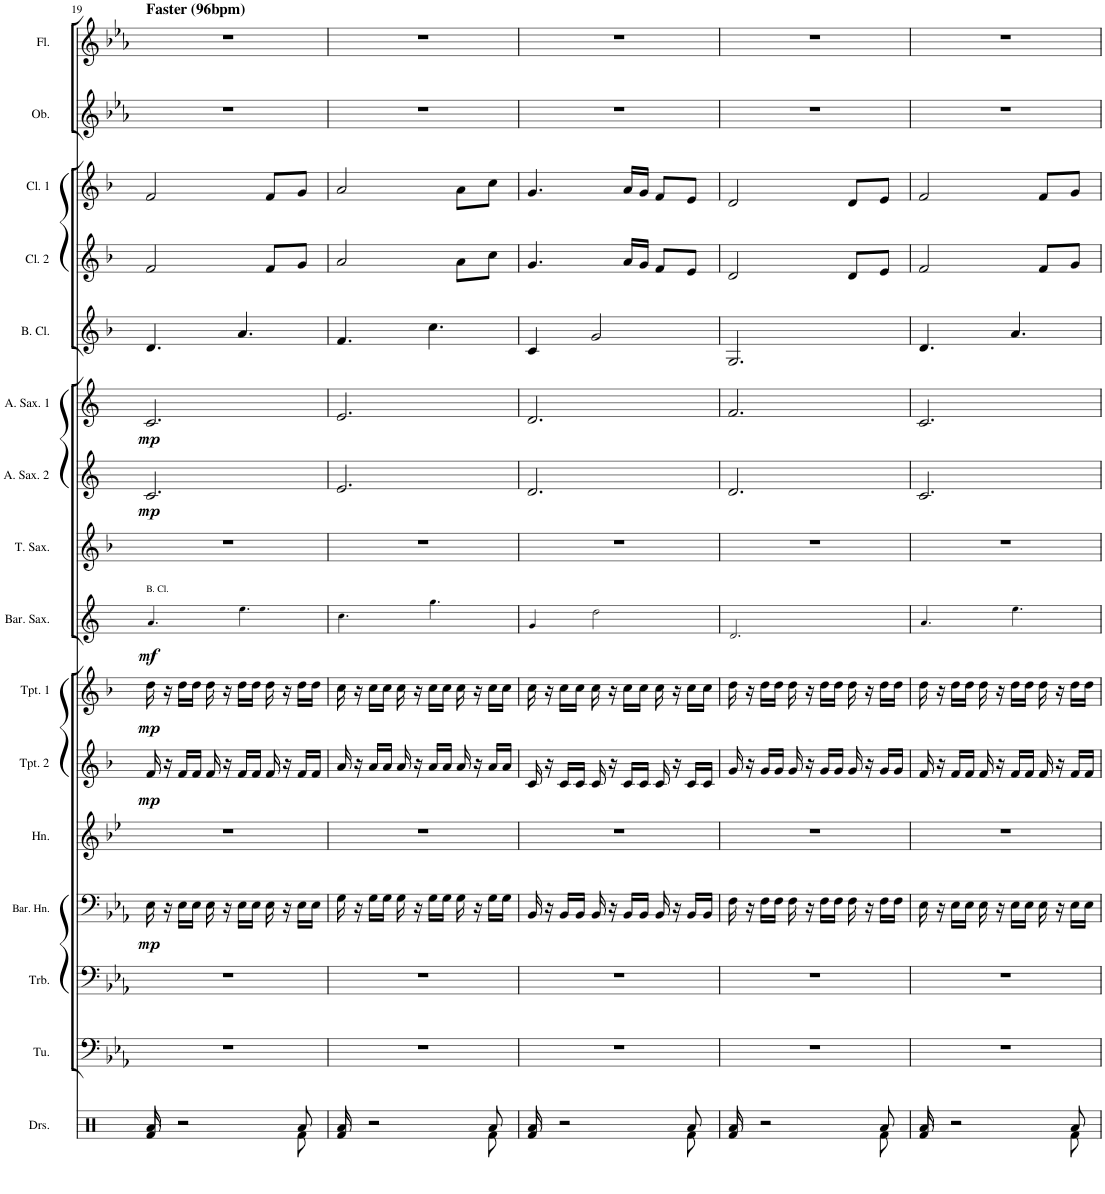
**kern	**kern	**kern	**kern	**dynam	**kern	**kern	**dynam	**kern	**dynam	**kern	**dynam	**kern	**kern	**dynam	**kern	**dynam	**kern	**kern	**kern	**kern	**kern
*part16	*part15	*part14	*part13	*part13	*part12	*part11	*part11	*part10	*part10	*part9	*part9	*part8	*part7	*part7	*part6	*part6	*part5	*part4	*part3	*part2	*part1
*staff16	*staff15	*staff14	*staff13	*staff13	*staff12	*staff11	*staff11	*staff10	*staff10	*staff9	*staff9	*staff8	*staff7	*staff7	*staff6	*staff6	*staff5	*staff4	*staff3	*staff2	*staff1
*I"Drumset	*I"Tuba	*I"Trombone	*I"Baritone Horn	*	*I"Horn	*I"Trumpet 2	*	*I"Trumpet 1	*	*I"Baritone Saxophone	*	*I"Tenor Saxophone	*I"Alto Saxophone 2	*	*I"Alto Saxophone 1	*	*I"Bass Clarinet	*I"Clarinet 2	*I"Clarinet 1	*I"Oboe	*I"Flute
*I'Drs.	*I'Tu.	*I'Trb.	*I'Bar. Hn.	*	*I'Hn.	*I'Tpt. 2	*	*I'Tpt. 1	*	*I'Bar. Sax.	*	*I'T. Sax.	*I'A. Sax. 2	*	*I'A. Sax. 1	*	*I'B. Cl.	*I'Cl. 2	*I'Cl. 1	*I'Ob.	*I'Fl.
!!LO:PB:g=z
*clefX	*clefF4	*clefF4	*clefF4	*	*clefG2	*clefG2	*	*clefG2	*	*clefG2	*	*clefG2	*clefG2	*	*clefG2	*	*clefG2	*clefG2	*clefG2	*clefG2	*clefG2
*	*	*	*Trd4c7	*	*Trd4c7	*Trd1c2	*	*Trd1c2	*	*Trd12c21	*	*Trd8c14	*Trd5c9	*	*Trd5c9	*	*Trd8c14	*Trd1c2	*Trd1c2	*	*
*k[]	*k[b-e-a-]	*k[b-e-a-]	*k[b-e-a-]	*	*k[b-e-]	*k[b-]	*	*k[b-]	*	*k[]	*	*k[b-]	*k[]	*	*k[]	*	*k[b-]	*k[b-]	*k[b-]	*k[b-e-a-]	*k[b-e-a-]
*M3/4	*M3/4	*M3/4	*M3/4	*	*M3/4	*M3/4	*	*M3/4	*	*M3/4	*	*M3/4	*M3/4	*	*M3/4	*	*M3/4	*M3/4	*M3/4	*M3/4	*M3/4
=19	=19	=19	=19	=19	=19	=19	=19	=19	=19	=19	=19	=19	=19	=19	=19	=19	=19	=19	=19	=19	=19
*^	*	*	*	*	*	*	*	*	*	*	*	*	*	*	*	*	*	*	*	*	*
!	!	!	!	!	!	!	!	!	!	!	!	!	!	!	!	!	!	!	!	!	!	!LO:TX:a:B:t=Faster (96bpm)
!	!	!	!	!	!	!	!	!	!	!	!LO:TX:a:t=B. Cl.	!	!	!	!	!	!	!	!	!	!	!
!	!	!	!	!	!LO:DY:b	!	!	!LO:DY:b	!	!LO:DY:b	!	!LO:DY:b	!	!	!LO:DY:b	!	!LO:DY:b	!	!	!	!	!
8Ra/	8Rf/L	2.r	2.r	16E-\	mp	2.r	16f/	mp	16dd\	mp	4.a!/	mf	2.r	2.c/	mp	2.c/	mp	4.d/	2f/	2f/	2.r	2.r
.	.	.	.	16r	.	.	16r	.	16r	.	.	.	.	.	.	.	.	.	.	.	.	.
2r	2ryy	.	.	16E-\LL	.	.	16f/LL	.	16dd\LL	.	.	.	.	.	.	.	.	.	.	.	.	.
.	.	.	.	16E-\JJ	.	.	16f/JJ	.	16dd\JJ	.	.	.	.	.	.	.	.	.	.	.	.	.
.	.	.	.	16E-\	.	.	16f/	.	16dd\	.	.	.	.	.	.	.	.	.	.	.	.	.
.	.	.	.	16r	.	.	16r	.	16r	.	.	.	.	.	.	.	.	.	.	.	.	.
.	.	.	.	16E-\LL	.	.	16f/LL	.	16dd\LL	.	4.ee!\	.	.	.	.	.	.	4.a/	.	.	.	.
.	.	.	.	16E-\JJ	.	.	16f/JJ	.	16dd\JJ	.	.	.	.	.	.	.	.	.	.	.	.	.
.	.	.	.	16E-\	.	.	16f/	.	16dd\	.	.	.	.	.	.	.	.	.	8f/L	8f/L	.	.
.	.	.	.	16r	.	.	16r	.	16r	.	.	.	.	.	.	.	.	.	.	.	.	.
8Ra/	8Rf\J	.	.	16E-\LL	.	.	16f/LL	.	16dd\LL	.	.	.	.	.	.	.	.	.	8g/J	8g/J	.	.
.	.	.	.	16E-\JJ	.	.	16f/JJ	.	16dd\JJ	.	.	.	.	.	.	.	.	.	.	.	.	.
=20	=20	=20	=20	=20	=20	=20	=20	=20	=20	=20	=20	=20	=20	=20	=20	=20	=20	=20	=20	=20	=20	=20
8Ra/	8Rf/L	2.r	2.r	16G\	.	2.r	16a/	.	16cc\	.	4.cc!\	.	2.r	2.e/	.	2.e/	.	4.f/	2a/	2a/	2.r	2.r
.	.	.	.	16r	.	.	16r	.	16r	.	.	.	.	.	.	.	.	.	.	.	.	.
2r	2ryy	.	.	16G\LL	.	.	16a/LL	.	16cc\LL	.	.	.	.	.	.	.	.	.	.	.	.	.
.	.	.	.	16G\JJ	.	.	16a/JJ	.	16cc\JJ	.	.	.	.	.	.	.	.	.	.	.	.	.
.	.	.	.	16G\	.	.	16a/	.	16cc\	.	.	.	.	.	.	.	.	.	.	.	.	.
.	.	.	.	16r	.	.	16r	.	16r	.	.	.	.	.	.	.	.	.	.	.	.	.
.	.	.	.	16G\LL	.	.	16a/LL	.	16cc\LL	.	4.gg!\	.	.	.	.	.	.	4.cc\	.	.	.	.
.	.	.	.	16G\JJ	.	.	16a/JJ	.	16cc\JJ	.	.	.	.	.	.	.	.	.	.	.	.	.
.	.	.	.	16G\	.	.	16a/	.	16cc\	.	.	.	.	.	.	.	.	.	8a\L	8a\L	.	.
.	.	.	.	16r	.	.	16r	.	16r	.	.	.	.	.	.	.	.	.	.	.	.	.
8Ra/	8Rf\J	.	.	16G\LL	.	.	16a/LL	.	16cc\LL	.	.	.	.	.	.	.	.	.	8cc\J	8cc\J	.	.
.	.	.	.	16G\JJ	.	.	16a/JJ	.	16cc\JJ	.	.	.	.	.	.	.	.	.	.	.	.	.
=21	=21	=21	=21	=21	=21	=21	=21	=21	=21	=21	=21	=21	=21	=21	=21	=21	=21	=21	=21	=21	=21	=21
8Ra/	8Rf/L	2.r	2.r	16BB-/	.	2.r	16c/	.	16cc\	.	4g!/	.	2.r	2.d/	.	2.d/	.	4c/	4.g/	4.g/	2.r	2.r
.	.	.	.	16r	.	.	16r	.	16r	.	.	.	.	.	.	.	.	.	.	.	.	.
2r	2ryy	.	.	16BB-/LL	.	.	16c/LL	.	16cc\LL	.	.	.	.	.	.	.	.	.	.	.	.	.
.	.	.	.	16BB-/JJ	.	.	16c/JJ	.	16cc\JJ	.	.	.	.	.	.	.	.	.	.	.	.	.
.	.	.	.	16BB-/	.	.	16c/	.	16cc\	.	2dd!\	.	.	.	.	.	.	2g/	.	.	.	.
.	.	.	.	16r	.	.	16r	.	16r	.	.	.	.	.	.	.	.	.	.	.	.	.
.	.	.	.	16BB-/LL	.	.	16c/LL	.	16cc\LL	.	.	.	.	.	.	.	.	.	16a/LL	16a/LL	.	.
.	.	.	.	16BB-/JJ	.	.	16c/JJ	.	16cc\JJ	.	.	.	.	.	.	.	.	.	16g/JJ	16g/JJ	.	.
.	.	.	.	16BB-/	.	.	16c/	.	16cc\	.	.	.	.	.	.	.	.	.	8f/L	8f/L	.	.
.	.	.	.	16r	.	.	16r	.	16r	.	.	.	.	.	.	.	.	.	.	.	.	.
8Ra/	8Rf\J	.	.	16BB-/LL	.	.	16c/LL	.	16cc\LL	.	.	.	.	.	.	.	.	.	8e/J	8e/J	.	.
.	.	.	.	16BB-/JJ	.	.	16c/JJ	.	16cc\JJ	.	.	.	.	.	.	.	.	.	.	.	.	.
=22	=22	=22	=22	=22	=22	=22	=22	=22	=22	=22	=22	=22	=22	=22	=22	=22	=22	=22	=22	=22	=22	=22
8Ra/	8Rf/L	2.r	2.r	16F\	.	2.r	16g/	.	16dd\	.	2.d!/	.	2.r	2.d/	.	2.f/	.	2.G/	2d/	2d/	2.r	2.r
.	.	.	.	16r	.	.	16r	.	16r	.	.	.	.	.	.	.	.	.	.	.	.	.
2r	2ryy	.	.	16F\LL	.	.	16g/LL	.	16dd\LL	.	.	.	.	.	.	.	.	.	.	.	.	.
.	.	.	.	16F\JJ	.	.	16g/JJ	.	16dd\JJ	.	.	.	.	.	.	.	.	.	.	.	.	.
.	.	.	.	16F\	.	.	16g/	.	16dd\	.	.	.	.	.	.	.	.	.	.	.	.	.
.	.	.	.	16r	.	.	16r	.	16r	.	.	.	.	.	.	.	.	.	.	.	.	.
.	.	.	.	16F\LL	.	.	16g/LL	.	16dd\LL	.	.	.	.	.	.	.	.	.	.	.	.	.
.	.	.	.	16F\JJ	.	.	16g/JJ	.	16dd\JJ	.	.	.	.	.	.	.	.	.	.	.	.	.
.	.	.	.	16F\	.	.	16g/	.	16dd\	.	.	.	.	.	.	.	.	.	8d/L	8d/L	.	.
.	.	.	.	16r	.	.	16r	.	16r	.	.	.	.	.	.	.	.	.	.	.	.	.
8Ra/	8Rf\J	.	.	16F\LL	.	.	16g/LL	.	16dd\LL	.	.	.	.	.	.	.	.	.	8e/J	8e/J	.	.
.	.	.	.	16F\JJ	.	.	16g/JJ	.	16dd\JJ	.	.	.	.	.	.	.	.	.	.	.	.	.
=23	=23	=23	=23	=23	=23	=23	=23	=23	=23	=23	=23	=23	=23	=23	=23	=23	=23	=23	=23	=23	=23	=23
8Ra/	8Rf/L	2.r	2.r	16E-\	.	2.r	16f/	.	16dd\	.	4.a!/	.	2.r	2.c/	.	2.c/	.	4.d/	2f/	2f/	2.r	2.r
.	.	.	.	16r	.	.	16r	.	16r	.	.	.	.	.	.	.	.	.	.	.	.	.
2r	2ryy	.	.	16E-\LL	.	.	16f/LL	.	16dd\LL	.	.	.	.	.	.	.	.	.	.	.	.	.
.	.	.	.	16E-\JJ	.	.	16f/JJ	.	16dd\JJ	.	.	.	.	.	.	.	.	.	.	.	.	.
.	.	.	.	16E-\	.	.	16f/	.	16dd\	.	.	.	.	.	.	.	.	.	.	.	.	.
.	.	.	.	16r	.	.	16r	.	16r	.	.	.	.	.	.	.	.	.	.	.	.	.
.	.	.	.	16E-\LL	.	.	16f/LL	.	16dd\LL	.	4.ee!\	.	.	.	.	.	.	4.a/	.	.	.	.
.	.	.	.	16E-\JJ	.	.	16f/JJ	.	16dd\JJ	.	.	.	.	.	.	.	.	.	.	.	.	.
.	.	.	.	16E-\	.	.	16f/	.	16dd\	.	.	.	.	.	.	.	.	.	8f/L	8f/L	.	.
.	.	.	.	16r	.	.	16r	.	16r	.	.	.	.	.	.	.	.	.	.	.	.	.
8Ra/	8Rf\J	.	.	16E-\LL	.	.	16f/LL	.	16dd\LL	.	.	.	.	.	.	.	.	.	8g/J	8g/J	.	.
.	.	.	.	16E-\JJ	.	.	16f/JJ	.	16dd\JJ	.	.	.	.	.	.	.	.	.	.	.	.	.
*v	*v	*	*	*	*	*	*	*	*	*	*	*	*	*	*	*	*	*	*	*	*	*
=	=	=	=	=	=	=	=	=	=	=	=	=	=	=	=	=	=	=	=	=	=
*-	*-	*-	*-	*-	*-	*-	*-	*-	*-	*-	*-	*-	*-	*-	*-	*-	*-	*-	*-	*-	*-
